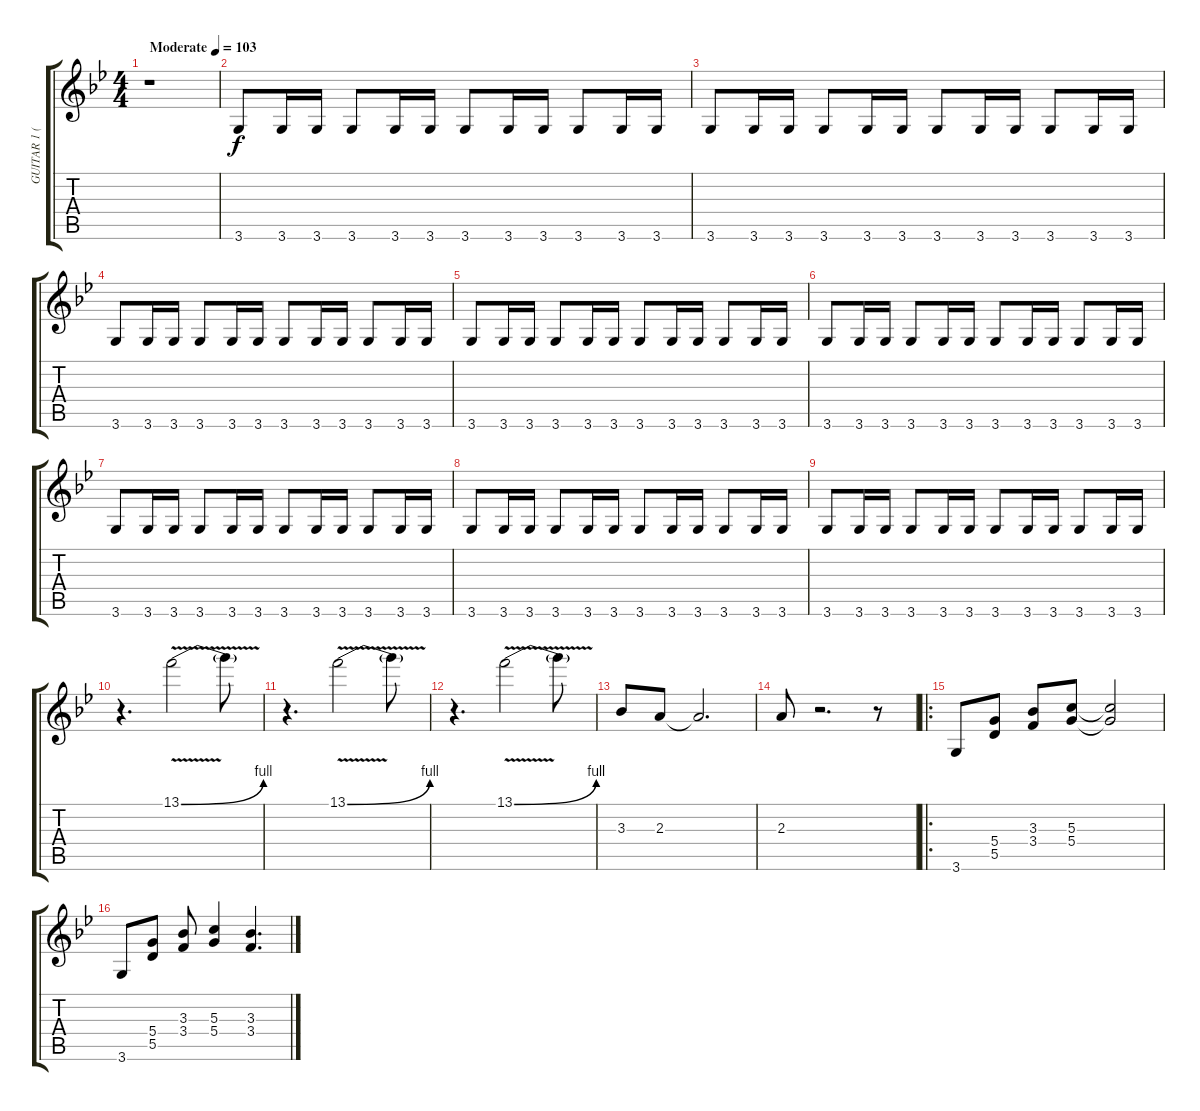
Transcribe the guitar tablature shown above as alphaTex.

\track ("GUITAR 1 (RYTHM AND SOLO)" "GUITAR 1 (") {instrument distortionguitar}
\staff {score tabs}
\tuning (E4 B3 G3 D3 A2 E2) {hide}
\ts (4 4)
\tempo (103 "Moderate")
\clef g2
\ks bb
r.1{dy f instrument distortionguitar} |
3.6.8 3.6.16 3.6.16 3.6.8 3.6.16 3.6.16 3.6.8 3.6.16 3.6.16 3.6.8 3.6.16 3.6.16 |
3.6.8 3.6.16 3.6.16 3.6.8 3.6.16 3.6.16 3.6.8 3.6.16 3.6.16 3.6.8 3.6.16 3.6.16 |
3.6.8 3.6.16 3.6.16 3.6.8 3.6.16 3.6.16 3.6.8 3.6.16 3.6.16 3.6.8 3.6.16 3.6.16 |
3.6.8 3.6.16 3.6.16 3.6.8 3.6.16 3.6.16 3.6.8 3.6.16 3.6.16 3.6.8 3.6.16 3.6.16 |
3.6.8 3.6.16 3.6.16 3.6.8 3.6.16 3.6.16 3.6.8 3.6.16 3.6.16 3.6.8 3.6.16 3.6.16 |
3.6.8 3.6.16 3.6.16 3.6.8 3.6.16 3.6.16 3.6.8 3.6.16 3.6.16 3.6.8 3.6.16 3.6.16 |
3.6.8 3.6.16 3.6.16 3.6.8 3.6.16 3.6.16 3.6.8 3.6.16 3.6.16 3.6.8 3.6.16 3.6.16 |
3.6.8 3.6.16 3.6.16 3.6.8 3.6.16 3.6.16 3.6.8 3.6.16 3.6.16 3.6.8 3.6.16 3.6.16 |
r.4{d} 13.1{be (bend 0 0 60 4) v}.2 13.1{t}.8 |
r.4{d} 13.1{be (bend 0 0 60 4) v}.2 13.1{t}.8 |
r.4{d} 13.1{be (bend 0 0 60 4) v}.2 13.1{t}.8 |
3.3.8 2.3.8 2.3{t}.2{d} |
2.3.8 r.2{d} r.8 |
\ro
3.6.8 (5.4 5.5).8 (3.3 3.4).8 (5.3 5.4).8 (5.3{t} 5.4{t}).2 |
3.6.8 (5.4 5.5).8 (3.3 3.4).8 (5.3 5.4).4 (3.3 3.4).4{d}
